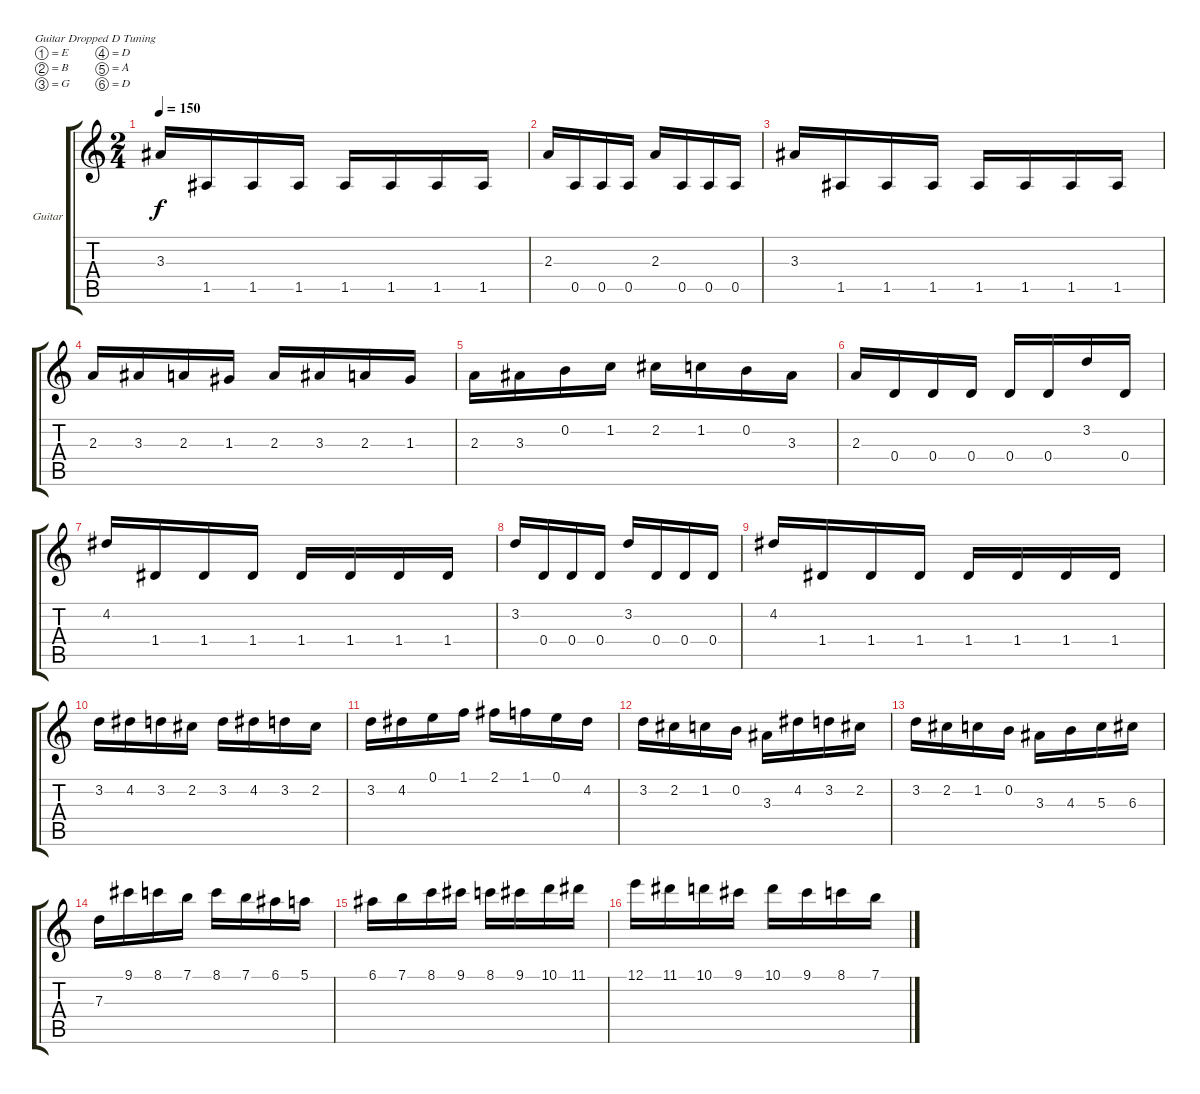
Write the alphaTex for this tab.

\bracketExtendMode groupsimilarinstruments
\firstSystemTrackNameOrientation horizontal
\otherSystemsTrackNameOrientation horizontal
\track ("Guitar" "Guitar") {instrument acousticguitarnylon}
\staff {score tabs}
\tuning (E4 B3 G3 D3 A2 D2)
\ts (2 4)
\tempo 150
\clef g2
\ks c
3.3.16{dy f} 1.5.16 1.5.16 1.5.16 1.5.16 1.5.16 1.5.16 1.5.16 |
2.3.16 0.5.16 0.5.16 0.5.16 2.3.16 0.5.16 0.5.16 0.5.16 |
3.3.16 1.5.16 1.5.16 1.5.16 1.5.16 1.5.16 1.5.16 1.5.16 |
2.3.16 3.3.16 2.3.16 1.3.16 2.3.16 3.3.16 2.3.16 1.3.16 |
2.3.16 3.3.16 0.2.16 1.2.16 2.2.16 1.2.16 0.2.16 3.3.16 |
2.3.16 0.4.16 0.4.16 0.4.16 0.4.16 0.4.16 3.2.16 0.4.16 |
4.2.16 1.4.16 1.4.16 1.4.16 1.4.16 1.4.16 1.4.16 1.4.16 |
3.2.16 0.4.16 0.4.16 0.4.16 3.2.16 0.4.16 0.4.16 0.4.16 |
4.2.16 1.4.16 1.4.16 1.4.16 1.4.16 1.4.16 1.4.16 1.4.16 |
3.2.16 4.2.16 3.2.16 2.2.16 3.2.16 4.2.16 3.2.16 2.2.16 |
3.2.16 4.2.16 0.1.16 1.1.16 2.1.16 1.1.16 0.1.16 4.2.16 |
3.2.16 2.2.16 1.2.16 0.2.16 3.3.16 4.2.16 3.2.16 2.2.16 |
3.2.16 2.2.16 1.2.16 0.2.16 3.3.16 4.3.16 5.3.16 6.3.16 |
7.3.16 9.1.16 8.1.16 7.1.16 8.1.16 7.1.16 6.1.16 5.1.16 |
6.1.16 7.1.16 8.1.16 9.1.16 8.1.16 9.1.16 10.1.16 11.1.16 |
12.1.16 11.1.16 10.1.16 9.1.16 10.1.16 9.1.16 8.1.16 7.1.16
